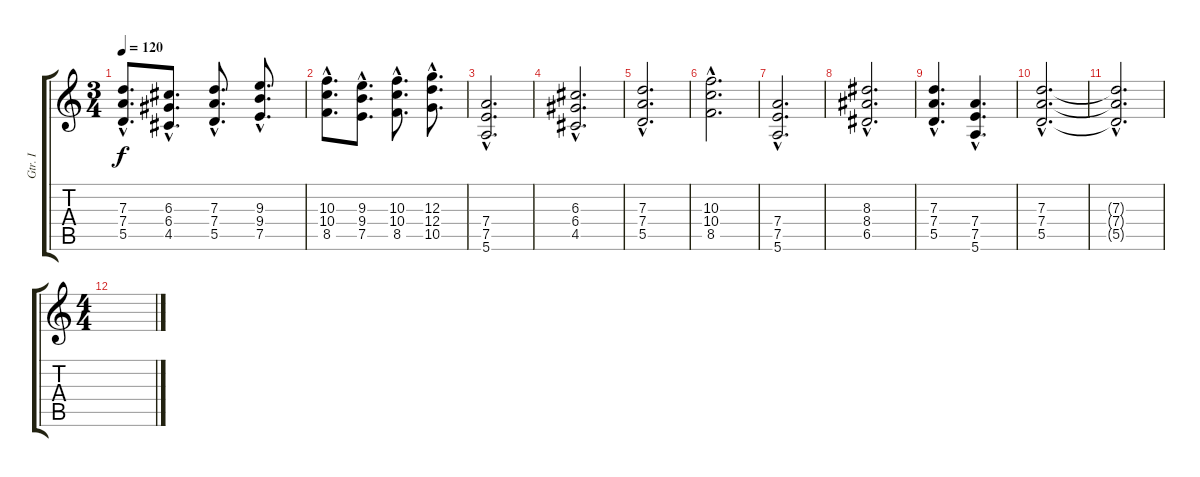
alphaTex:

\track ("Gtr. I" "Gtr. I") {instrument distortionguitar}
\staff {score tabs}
\tuning (E4 B3 G3 D3 A2 E2) {hide}
\ts (3 4)
\tempo 120
\clef g2
\ks c
(7.3{hac} 7.4{hac} 5.5{hac}).8{d dy f} (6.3{hac} 6.4{hac} 4.5{hac}).8{d} (7.3{hac} 7.4{hac} 5.5{hac}).8{d} (9.3{hac} 9.4{hac} 7.5{hac}).8{d} |
(10.3{hac} 10.4{hac} 8.5{hac}).8{d} (9.3{hac} 9.4{hac} 7.5{hac}).8{d} (10.3{hac} 10.4{hac} 8.5{hac}).8{d} (12.3{hac} 12.4{hac} 10.5{hac}).8{d} |
(7.4{hac} 7.5{hac} 5.6{hac}).2{d} |
(6.3{hac} 6.4{hac} 4.5{hac}).2{d} |
(7.3{hac} 7.4{hac} 5.5{hac}).2{d} |
(10.3{hac} 10.4{hac} 8.5{hac}).2{d} |
(7.4{hac} 7.5{hac} 5.6{hac}).2{d} |
(8.3{hac} 8.4{hac} 6.5{hac}).2{d} |
(7.3{hac} 7.4{hac} 5.5{hac}).4{d} (7.4{hac} 7.5{hac} 5.6{hac}).4{d} |
(7.3{hac} 7.4{hac} 5.5{hac}).2{d} |
(7.3{hac t} 7.4{hac t} 5.5{hac t}).2{d} |
\ts (4 4)
